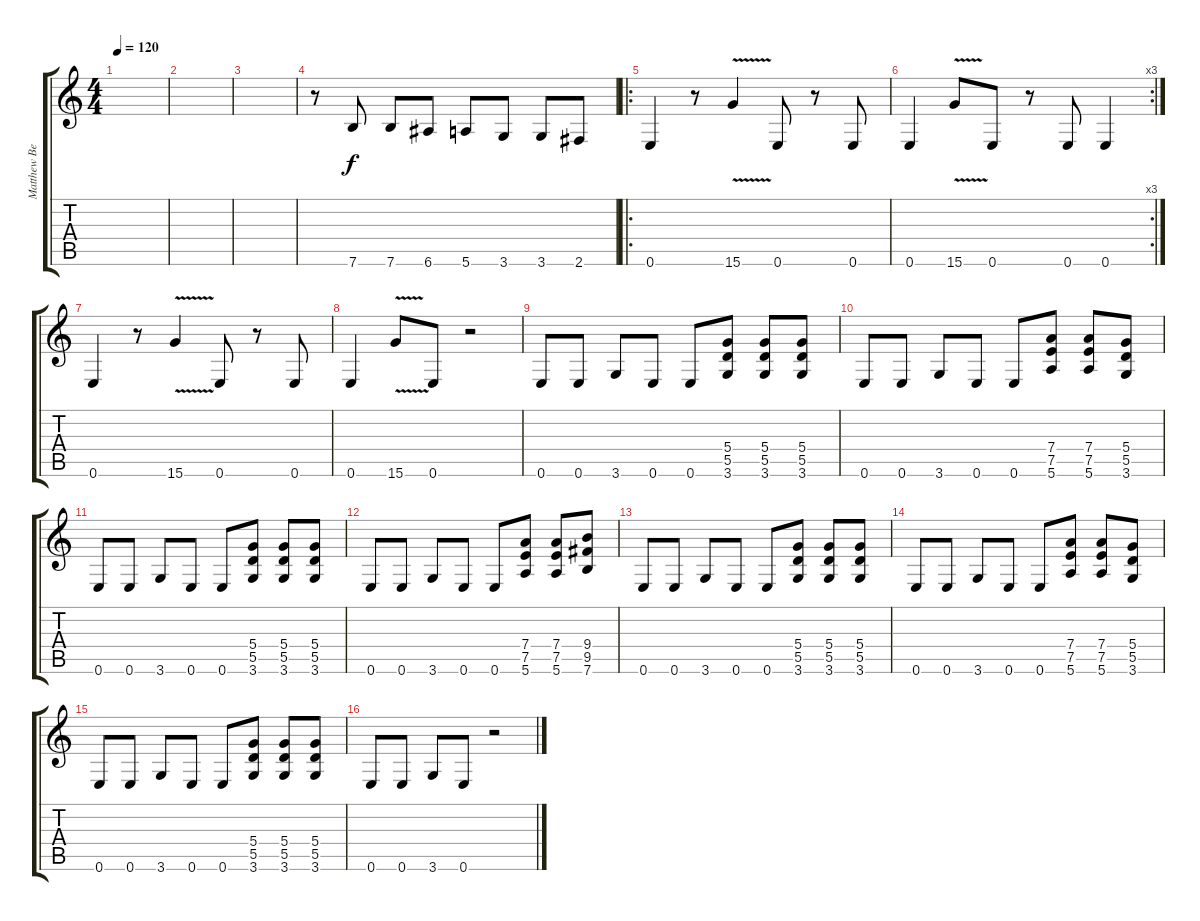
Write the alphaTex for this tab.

\track ("Matthew Bellamy" "Matthew Be") {instrument distortionguitar}
\staff {score tabs}
\tuning (E4 B3 G3 D3 A2 E2) {hide}
\ts (4 4)
\tempo 120
\clef g2
\ks c
|
|
|
r.8{instrument distortionguitar} 7.6.8 7.6.8 6.6.8 5.6.8 3.6.8 3.6.8 2.6.8 |
\ro
0.6.4 r.8 15.6{v}.4 0.6.8 r.8 0.6.8 |
\rc 3
0.6.4 15.6{v}.8 0.6.8 r.8 0.6.8 0.6.4 |
0.6.4 r.8 15.6{v}.4 0.6.8 r.8 0.6.8 |
0.6.4 15.6{v}.8 0.6.8 r.2 |
0.6.8{instrument overdrivenguitar} 0.6.8 3.6.8 0.6.8 0.6.8 (5.4 5.5 3.6).8 (5.4 5.5 3.6).8 (5.4 5.5 3.6).8 |
0.6.8 0.6.8 3.6.8 0.6.8 0.6.8 (7.4 7.5 5.6).8 (7.4 7.5 5.6).8 (5.4 5.5 3.6).8 |
0.6.8 0.6.8 3.6.8 0.6.8 0.6.8 (5.4 5.5 3.6).8 (5.4 5.5 3.6).8 (5.4 5.5 3.6).8 |
0.6.8 0.6.8 3.6.8 0.6.8 0.6.8 (7.4 7.5 5.6).8 (7.4 7.5 5.6).8 (9.4 9.5 7.6).8 |
0.6.8 0.6.8 3.6.8 0.6.8 0.6.8 (5.4 5.5 3.6).8 (5.4 5.5 3.6).8 (5.4 5.5 3.6).8 |
0.6.8 0.6.8 3.6.8 0.6.8 0.6.8 (7.4 7.5 5.6).8 (7.4 7.5 5.6).8 (5.4 5.5 3.6).8 |
0.6.8 0.6.8 3.6.8 0.6.8 0.6.8 (5.4 5.5 3.6).8 (5.4 5.5 3.6).8 (5.4 5.5 3.6).8 |
0.6.8 0.6.8 3.6.8 0.6.8 r.2
